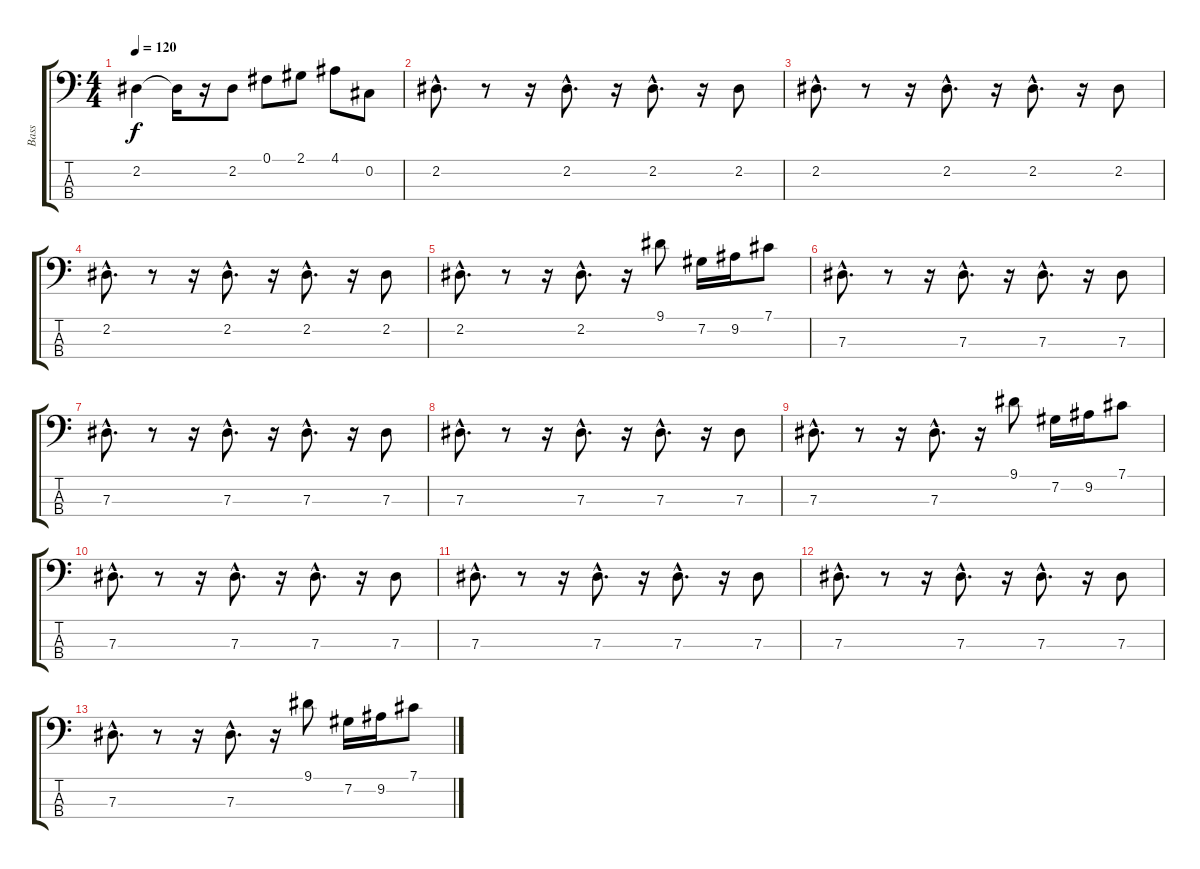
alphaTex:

\track ("Bass" "Bass") {instrument fretlessbass}
\staff {score tabs}
\tuning (Gb2 Db2 Ab1 Eb1) {hide}
\ts (4 4)
\tempo 120
\clef f4
\ks c
2.2.4{dy f} 2.2{t}.16 r.16 2.2.8 0.1.8 2.1.8 4.1.8 0.2.8 |
2.2{hac}.8{d} r.8 r.16 2.2{hac}.8{d} r.16 2.2{hac}.8{d} r.16 2.2.8 |
2.2{hac}.8{d} r.8 r.16 2.2{hac}.8{d} r.16 2.2{hac}.8{d} r.16 2.2.8 |
2.2{hac}.8{d} r.8 r.16 2.2{hac}.8{d} r.16 2.2{hac}.8{d} r.16 2.2.8 |
2.2{hac}.8{d} r.8 r.16 2.2{hac}.8{d} r.16 9.1.8 7.2.16 9.2.16 7.1.8 |
7.3{hac}.8{d} r.8 r.16 7.3{hac}.8{d} r.16 7.3{hac}.8{d} r.16 7.3.8 |
7.3{hac}.8{d} r.8 r.16 7.3{hac}.8{d} r.16 7.3{hac}.8{d} r.16 7.3.8 |
7.3{hac}.8{d} r.8 r.16 7.3{hac}.8{d} r.16 7.3{hac}.8{d} r.16 7.3.8 |
7.3{hac}.8{d} r.8 r.16 7.3{hac}.8{d} r.16 9.1.8 7.2.16 9.2.16 7.1.8 |
7.3{hac}.8{d} r.8 r.16 7.3{hac}.8{d} r.16 7.3{hac}.8{d} r.16 7.3.8 |
7.3{hac}.8{d} r.8 r.16 7.3{hac}.8{d} r.16 7.3{hac}.8{d} r.16 7.3.8 |
7.3{hac}.8{d} r.8 r.16 7.3{hac}.8{d} r.16 7.3{hac}.8{d} r.16 7.3.8 |
7.3{hac}.8{d} r.8 r.16 7.3{hac}.8{d} r.16 9.1.8 7.2.16 9.2.16 7.1.8
